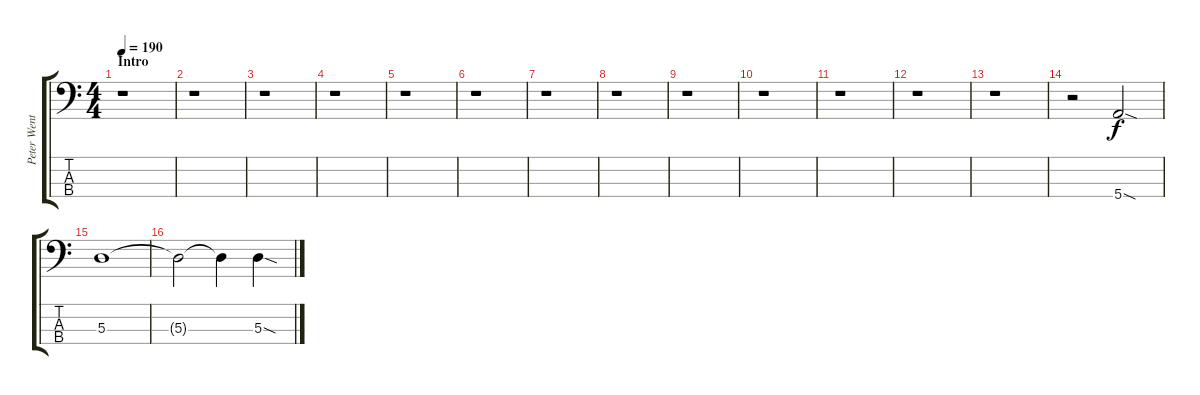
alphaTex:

\track ("Peter Wentz (Bass)" "Peter Went") {instrument electricbasspick}
\staff {score tabs}
\tuning (G2 D2 A1 E1) {hide}
\ts (4 4)
\section ("" "Intro")
\tempo 190
\clef f4
\ks c
r.1{dy f instrument electricbasspick} |
r.1 |
r.1 |
r.1 |
r.1 |
r.1 |
r.1 |
r.1 |
r.1 |
r.1 |
r.1 |
r.1 |
r.1 |
r.2 5.4{sod}.2 |
5.3.1 |
5.3{t}.2 5.3{t}.4 5.3{sod}.4
